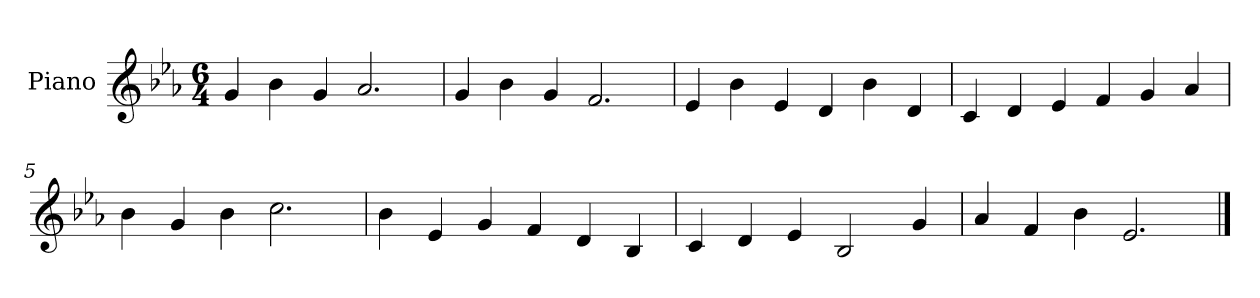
**kern
*part1
*staff1
*I"Piano
*I'Pno.
*clefG2
*k[b-e-a-]
*M6/4
*MM120
=1
4g/
4b-\
4g/
2.a-/
=2
4g/
4b-\
4g/
2.f/
=3
4e-/
4b-\
4e-/
4d/
4b-\
4d/
=4
4c/
4d/
4e-/
4f/
4g/
4a-/
=5
4b-\
4g/
4b-\
2.cc\
=6
4b-\
4e-/
4g/
4f/
4d/
4B-/
=7
4c/
4d/
4e-/
2B-/
4g/
!!LO:LB:g=z
=8
4a-/
4f/
4b-\
2.e-/
==
*-
